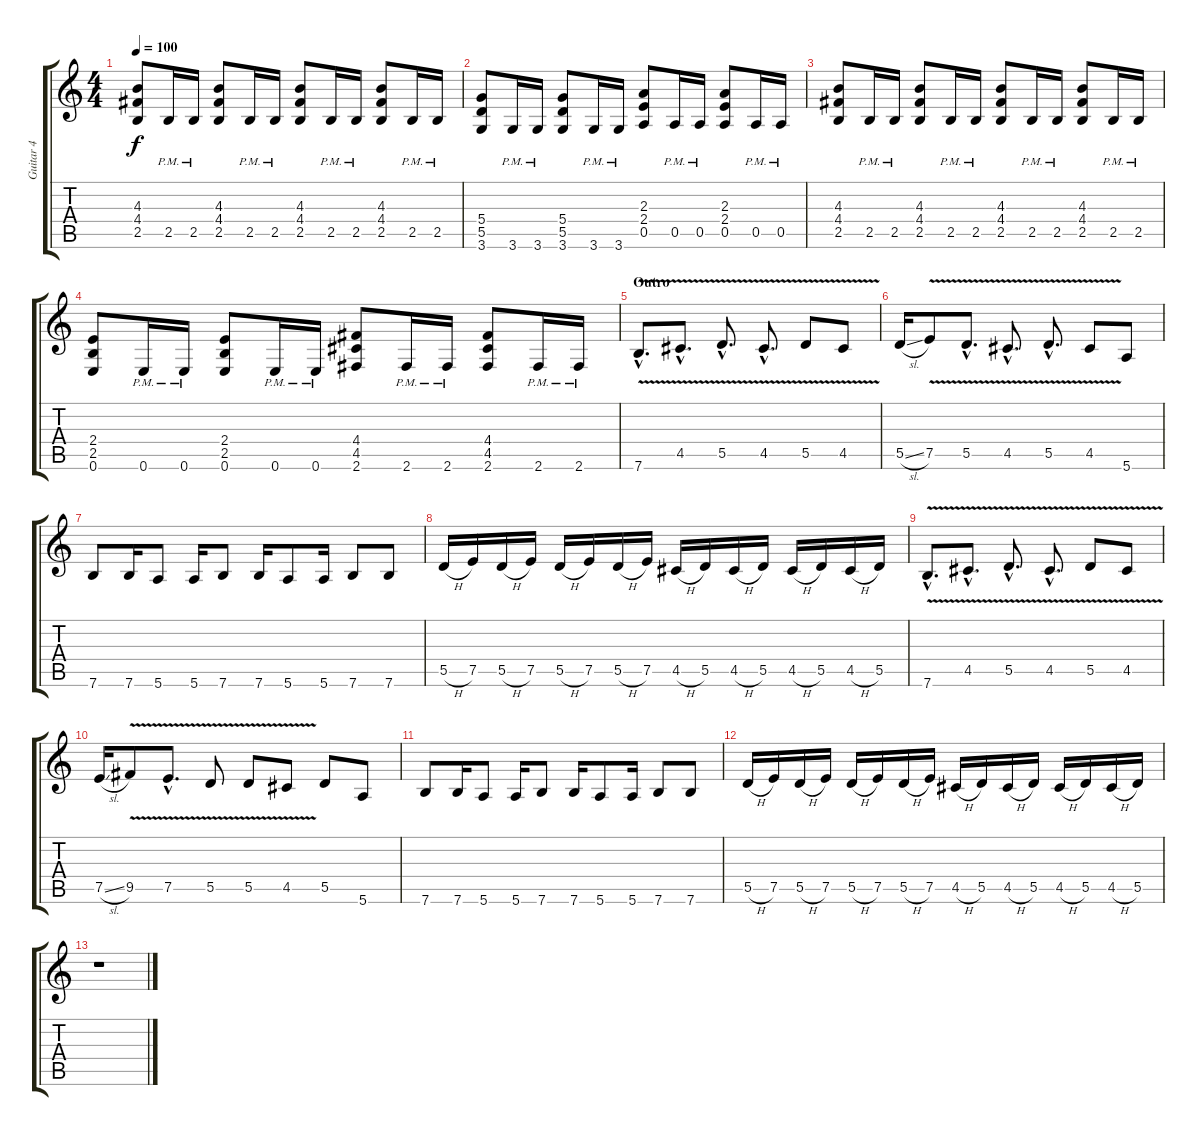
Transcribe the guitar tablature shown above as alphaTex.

\track ("Guitar 4" "Guitar 4") {instrument distortionguitar}
\staff {score tabs}
\tuning (E4 B3 G3 D3 A2 E2) {hide}
\ts (4 4)
\tempo 100
\clef g2
\ks c
(4.3 4.4 2.5).8{dy f} 2.5{pm}.16 2.5{pm}.16 (4.3 4.4 2.5).8 2.5{pm}.16 2.5{pm}.16 (4.3 4.4 2.5).8 2.5{pm}.16 2.5{pm}.16 (4.3 4.4 2.5).8 2.5{pm}.16 2.5{pm}.16 |
(5.4 5.5 3.6).8 3.6{pm}.16 3.6{pm}.16 (5.4 5.5 3.6).8 3.6{pm}.16 3.6{pm}.16 (2.3 2.4 0.5).8 0.5{pm}.16 0.5{pm}.16 (2.3 2.4 0.5).8 0.5{pm}.16 0.5{pm}.16 |
(4.3 4.4 2.5).8 2.5{pm}.16 2.5{pm}.16 (4.3 4.4 2.5).8 2.5{pm}.16 2.5{pm}.16 (4.3 4.4 2.5).8 2.5{pm}.16 2.5{pm}.16 (4.3 4.4 2.5).8 2.5{pm}.16 2.5{pm}.16 |
(2.4 2.5 0.6).8 0.6{pm}.16 0.6{pm}.16 (2.4 2.5 0.6).8 0.6{pm}.16 0.6{pm}.16 (4.4 4.5 2.6).8 2.6{pm}.16 2.6{pm}.16 (4.4 4.5 2.6).8 2.6{pm}.16 2.6{pm}.16 |
\section ("" "Outro")
7.6{v hac}.8{d} 4.5{v hac}.8{d} 5.5{v hac}.8{d} 4.5{v hac}.8{d} 5.5{v}.8 4.5{v}.8 |
5.5{sl}.16 7.5{v}.8 5.5{v hac}.8{d} 4.5{v hac}.8{d} 5.5{v hac}.8{d} 4.5{v}.8 5.6.8 |
7.6.8 7.6.16 5.6.8 5.6.16 7.6.8 7.6.16 5.6.8 5.6.16 7.6.8 7.6.8 |
5.5{h}.16 7.5.16 5.5{h}.16 7.5.16 5.5{h}.16 7.5.16 5.5{h}.16 7.5.16 4.5{h}.16 5.5.16 4.5{h}.16 5.5.16 4.5{h}.16 5.5.16 4.5{h}.16 5.5.16 |
7.6{v hac}.8{d} 4.5{v hac}.8{d} 5.5{v hac}.8{d} 4.5{v hac}.8{d} 5.5{v}.8 4.5{v}.8 |
7.5{sl}.16 9.5{v}.8 7.5{v hac}.8{d} 5.5{v}.8 5.5{v}.8 4.5{v}.8 5.5.8 5.6.8 |
7.6.8 7.6.16 5.6.8 5.6.16 7.6.8 7.6.16 5.6.8 5.6.16 7.6.8 7.6.8 |
5.5{h}.16 7.5.16 5.5{h}.16 7.5.16 5.5{h}.16 7.5.16 5.5{h}.16 7.5.16 4.5{h}.16 5.5.16 4.5{h}.16 5.5.16 4.5{h}.16 5.5.16 4.5{h}.16 5.5.16 |
r.1
